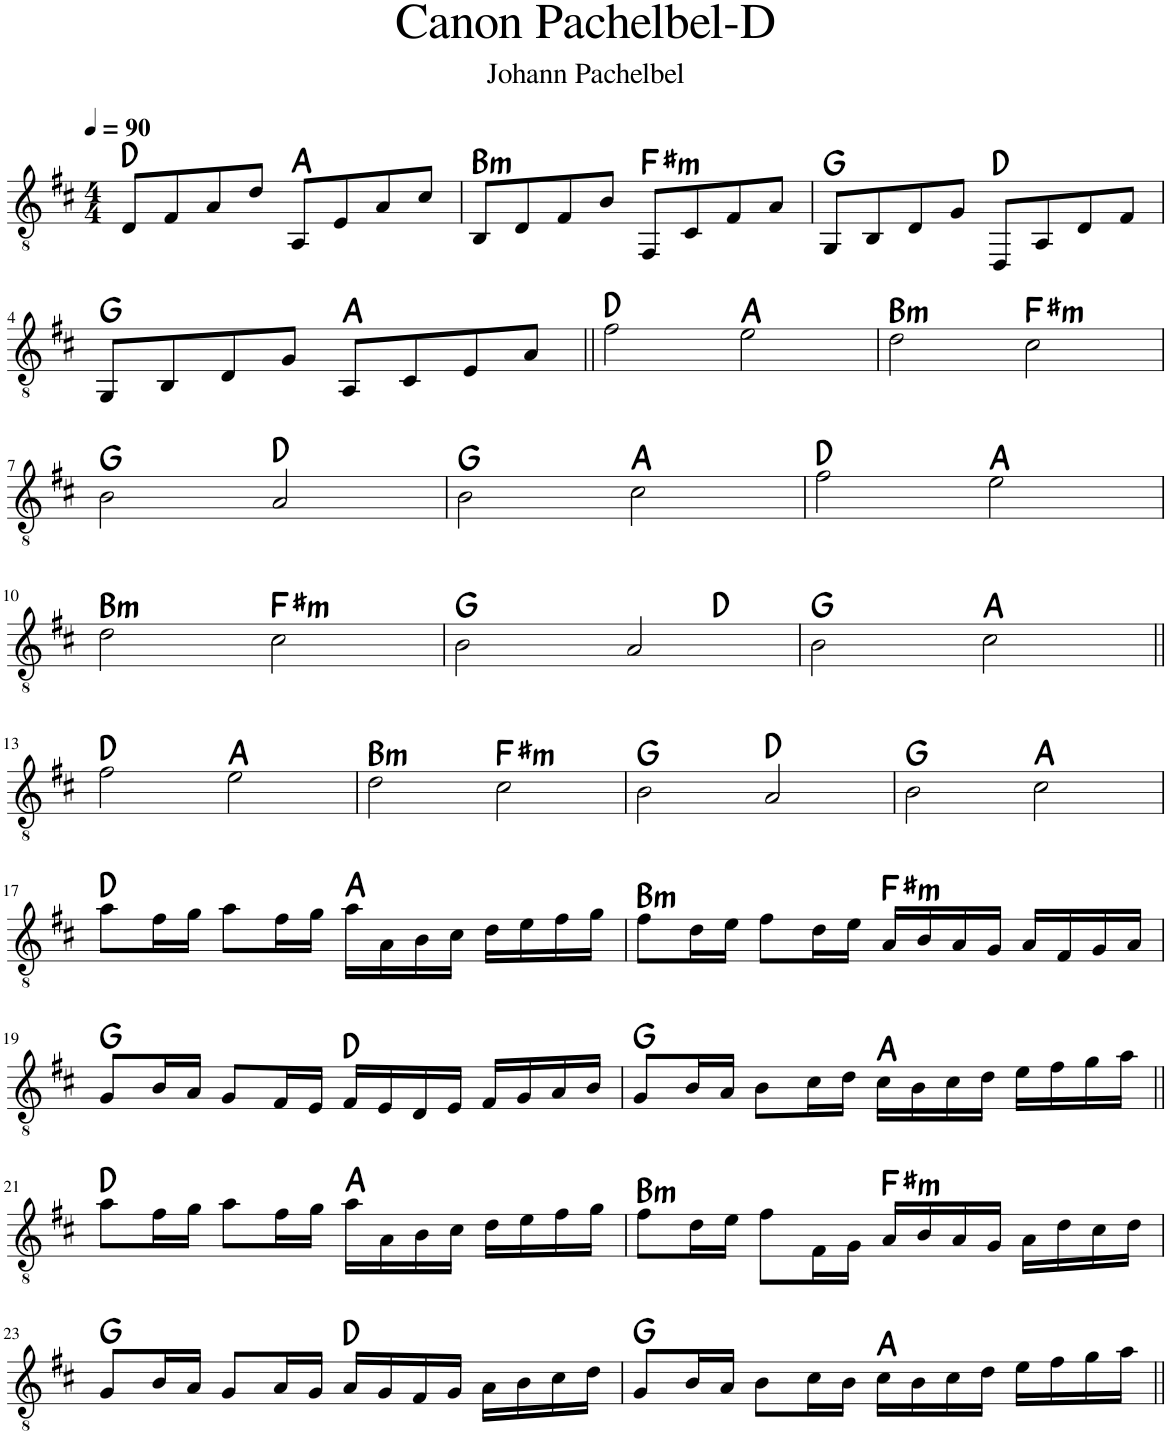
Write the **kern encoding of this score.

**kern	**harte
*part1	*part1
*staff1	*
*I"Classical Guitar	*
*I'Guit.	*
*clefGv2	*
*k[f#c#]	*
*M4/4	*
*MM90	*
=1	=1
8D/L	D:maj
8F#/	.
8A/	.
8d/J	.
8AA/L	A:maj
8E/	.
8A/	.
8c#/J	.
=2	=2
!	!LO:H:kt=m
8BB/L	B:min
8D/	.
8F#/	.
8B/J	.
!	!LO:H:kt=m
8FF#/L	F#:min
8C#/	.
8F#/	.
8A/J	.
=3	=3
8GG/L	G:maj
8BB/	.
8D/	.
8G/J	.
8DD/L	D:maj
8AA/	.
8D/	.
8F#/J	.
!!LO:LB:g=z
=4	=4
8GG/L	G:maj
8BB/	.
8D/	.
8G/J	.
8AA/L	A:maj
8C#/	.
8E/	.
8A/J	.
=5||	=5||
2f#\	D:maj
2e\	A:maj
=6	=6
!	!LO:H:kt=m
2d\	B:min
!	!LO:H:kt=m
2c#\	F#:min
!!LO:LB:g=z
=7	=7
2B\	G:maj
2A/	D:maj
=8	=8
2B\	G:maj
2c#\	A:maj
=9	=9
2f#\	D:maj
2e\	A:maj
!!LO:LB:g=z
=10	=10
!	!LO:H:kt=m
2d\	B:min
!	!LO:H:kt=m
2c#\	F#:min
=11	=11
*^	*
2B\	2.ryy	G:maj
2A/	.	.
.	4ryy	D:maj
*v	*v	*
=12	=12
2B\	G:maj
2c#\	A:maj
!!LO:LB:g=z
=13||	=13||
2f#\	D:maj
2e\	A:maj
=14	=14
!	!LO:H:kt=m
2d\	B:min
!	!LO:H:kt=m
2c#\	F#:min
=15	=15
2B\	G:maj
2A/	D:maj
=16	=16
2B\	G:maj
2c#\	A:maj
!!LO:LB:g=z
=17	=17
8a\L	D:maj
16f#\L	.
16g\JJ	.
8a\L	.
16f#\L	.
16g\JJ	.
16a\LL	A:maj
16A\	.
16B\	.
16c#\JJ	.
16d\LL	.
16e\	.
16f#\	.
16g\JJ	.
=18	=18
!	!LO:H:kt=m
8f#\L	B:min
16d\L	.
16e\JJ	.
8f#\L	.
16d\L	.
16e\JJ	.
!	!LO:H:kt=m
16A/LL	F#:min
16B/	.
16A/	.
16G/JJ	.
16A/LL	.
16F#/	.
16G/	.
16A/JJ	.
!!LO:LB:g=z
=19	=19
8G/L	G:maj
16B/L	.
16A/JJ	.
8G/L	.
16F#/L	.
16E/JJ	.
16F#/LL	D:maj
16E/	.
16D/	.
16E/JJ	.
16F#/LL	.
16G/	.
16A/	.
16B/JJ	.
=20	=20
8G/L	G:maj
16B/L	.
16A/JJ	.
8B\L	.
16c#\L	.
16d\JJ	.
16c#\LL	A:maj
16B\	.
16c#\	.
16d\JJ	.
16e\LL	.
16f#\	.
16g\	.
16a\JJ	.
!!LO:LB:g=z
=21||	=21||
8a\L	D:maj
16f#\L	.
16g\JJ	.
8a\L	.
16f#\L	.
16g\JJ	.
16a\LL	A:maj
16A\	.
16B\	.
16c#\JJ	.
16d\LL	.
16e\	.
16f#\	.
16g\JJ	.
=22	=22
!	!LO:H:kt=m
8f#\L	B:min
16d\L	.
16e\JJ	.
8f#\L	.
16F#\L	.
16G\JJ	.
!	!LO:H:kt=m
16A/LL	F#:min
16B/	.
16A/	.
16G/JJ	.
16A\LL	.
16d\	.
16c#\	.
16d\JJ	.
!!LO:LB:g=z
=23	=23
8G/L	G:maj
16B/L	.
16A/JJ	.
8G/L	.
16A/L	.
16G/JJ	.
16A/LL	D:maj
16G/	.
16F#/	.
16G/JJ	.
16A\LL	.
16B\	.
16c#\	.
16d\JJ	.
=24	=24
8G/L	G:maj
16B/L	.
16A/JJ	.
8B\L	.
16c#\L	.
16B\JJ	.
16c#\LL	A:maj
16B\	.
16c#\	.
16d\JJ	.
16e\LL	.
16f#\	.
16g\	.
16a\JJ	.
=||	=||
*-	*-
